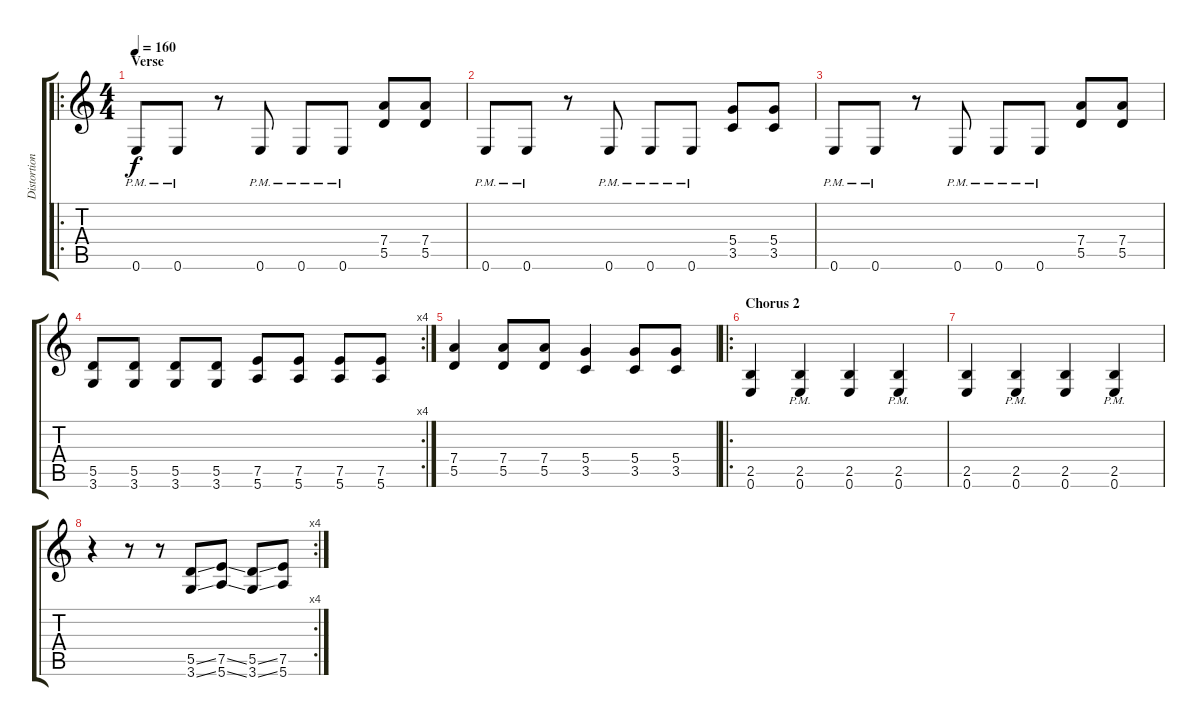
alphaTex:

\track ("Distortion Guitar / Kim" "Distortion") {instrument distortionguitar}
\staff {score tabs}
\tuning (E4 B3 G3 D3 A2 E2) {hide}
\ro
\ts (4 4)
\section ("" "Verse")
\tempo 160
\clef g2
\ks c
0.6{pm}.8{dy f} 0.6{pm}.8 r.8 0.6{pm}.8 0.6{pm}.8 0.6{pm}.8 (7.4 5.5).8 (7.4 5.5).8 |
0.6{pm}.8 0.6{pm}.8 r.8 0.6{pm}.8 0.6{pm}.8 0.6{pm}.8 (5.4 3.5).8 (5.4 3.5).8 |
0.6{pm}.8 0.6{pm}.8 r.8 0.6{pm}.8 0.6{pm}.8 0.6{pm}.8 (7.4 5.5).8 (7.4 5.5).8 |
\rc 4
(5.5 3.6).8 (5.5 3.6).8 (5.5 3.6).8 (5.5 3.6).8 (7.5 5.6).8 (7.5 5.6).8 (7.5 5.6).8 (7.5 5.6).8 |
(7.4 5.5).4 (7.4 5.5).8 (7.4 5.5).8 (5.4 3.5).4 (5.4 3.5).8 (5.4 3.5).8 |
\ro
\section ("" "Chorus 2")
(2.5 0.6).4 (2.5{pm} 0.6{pm}).4 (2.5 0.6).4 (2.5{pm} 0.6{pm}).4 |
(2.5 0.6).4 (2.5{pm} 0.6{pm}).4 (2.5 0.6).4 (2.5{pm} 0.6{pm}).4 |
\rc 4
r.4 r.8 r.8 (5.5{ss} 3.6{ss}).8 (7.5{ss} 5.6{ss}).8 (5.5{ss} 3.6{ss}).8 (7.5 5.6).8
